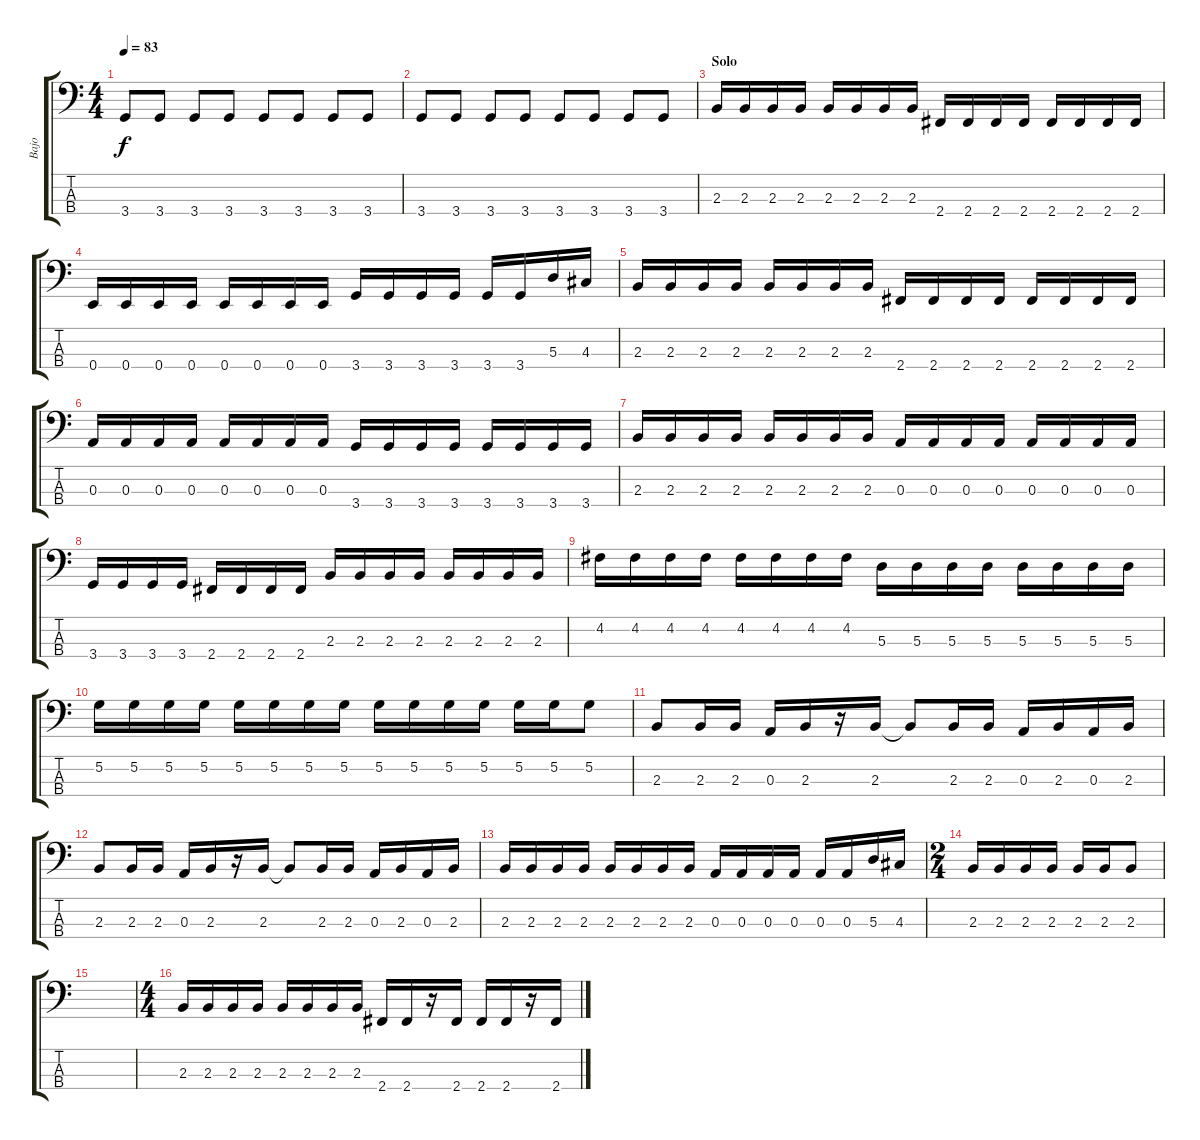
\track ("Bajo" "Bajo") {instrument electricbasspick}
\staff {score tabs}
\tuning (G2 D2 A1 E1) {hide}
\ts (4 4)
\tempo 83
\clef f4
\ks c
3.4.8{dy f} 3.4.8 3.4.8 3.4.8 3.4.8 3.4.8 3.4.8 3.4.8 |
3.4.8 3.4.8 3.4.8 3.4.8 3.4.8 3.4.8 3.4.8 3.4.8 |
\section ("" "Solo")
2.3.16 2.3.16 2.3.16 2.3.16 2.3.16 2.3.16 2.3.16 2.3.16 2.4.16 2.4.16 2.4.16 2.4.16 2.4.16 2.4.16 2.4.16 2.4.16 |
0.4.16 0.4.16 0.4.16 0.4.16 0.4.16 0.4.16 0.4.16 0.4.16 3.4.16 3.4.16 3.4.16 3.4.16 3.4.16 3.4.16 5.3.16 4.3.16 |
2.3.16 2.3.16 2.3.16 2.3.16 2.3.16 2.3.16 2.3.16 2.3.16 2.4.16 2.4.16 2.4.16 2.4.16 2.4.16 2.4.16 2.4.16 2.4.16 |
0.3.16 0.3.16 0.3.16 0.3.16 0.3.16 0.3.16 0.3.16 0.3.16 3.4.16 3.4.16 3.4.16 3.4.16 3.4.16 3.4.16 3.4.16 3.4.16 |
2.3.16 2.3.16 2.3.16 2.3.16 2.3.16 2.3.16 2.3.16 2.3.16 0.3.16 0.3.16 0.3.16 0.3.16 0.3.16 0.3.16 0.3.16 0.3.16 |
3.4.16 3.4.16 3.4.16 3.4.16 2.4.16 2.4.16 2.4.16 2.4.16 2.3.16 2.3.16 2.3.16 2.3.16 2.3.16 2.3.16 2.3.16 2.3.16 |
4.2.16 4.2.16 4.2.16 4.2.16 4.2.16 4.2.16 4.2.16 4.2.16 5.3.16 5.3.16 5.3.16 5.3.16 5.3.16 5.3.16 5.3.16 5.3.16 |
5.2.16 5.2.16 5.2.16 5.2.16 5.2.16 5.2.16 5.2.16 5.2.16 5.2.16 5.2.16 5.2.16 5.2.16 5.2.16 5.2.16 5.2.8 |
2.3.8 2.3.16 2.3.16 0.3.16 2.3.16 r.16 2.3.16 2.3{t}.8 2.3.16 2.3.16 0.3.16 2.3.16 0.3.16 2.3.16 |
2.3.8 2.3.16 2.3.16 0.3.16 2.3.16 r.16 2.3.16 2.3{t}.8 2.3.16 2.3.16 0.3.16 2.3.16 0.3.16 2.3.16 |
2.3.16 2.3.16 2.3.16 2.3.16 2.3.16 2.3.16 2.3.16 2.3.16 0.3.16 0.3.16 0.3.16 0.3.16 0.3.16 0.3.16 5.3.16 4.3.16 |
\ts (2 4)
2.3.16 2.3.16 2.3.16 2.3.16 2.3.16 2.3.16 2.3.8 |
|
\ts (4 4)
2.3.16 2.3.16 2.3.16 2.3.16 2.3.16 2.3.16 2.3.16 2.3.16 2.4.16 2.4.16 r.16 2.4.16 2.4.16 2.4.16 r.16 2.4.16
